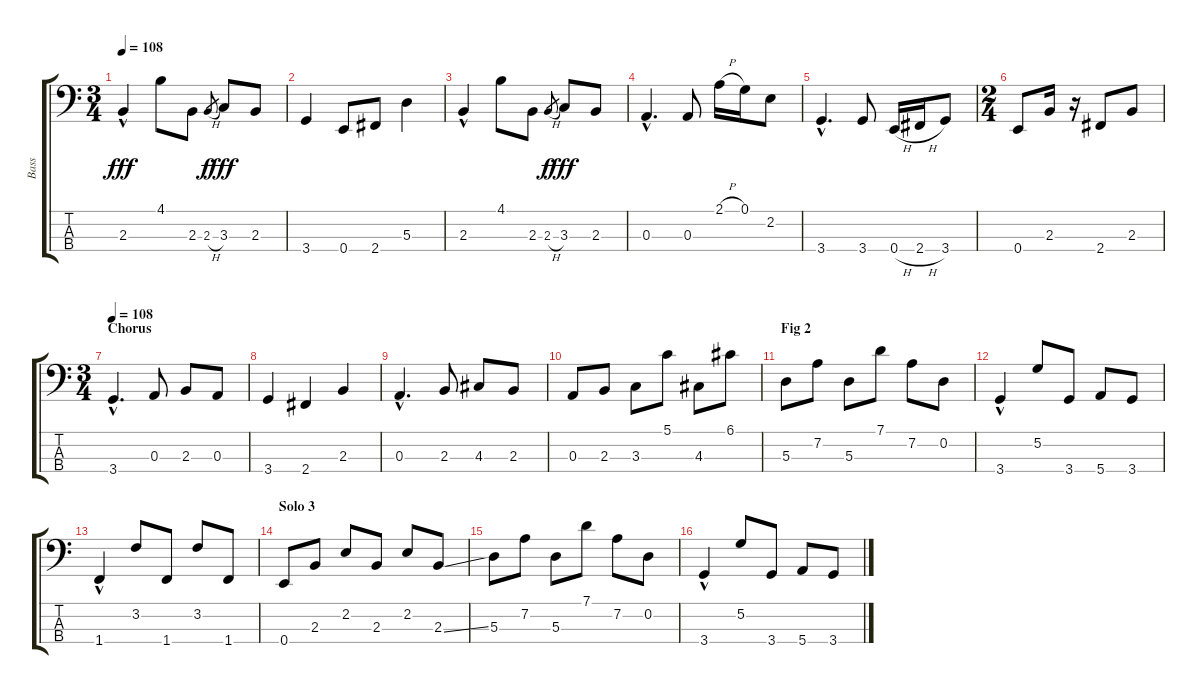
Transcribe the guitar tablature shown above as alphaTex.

\track ("Bass" "Bass") {instrument electricbasspick}
\staff {score tabs}
\tuning (G2 D2 A1 E1) {hide}
\ts (3 4)
\tempo 108
\clef f4
\ks c
2.3{hac}.4{dy fff} 4.1.8 2.3.8 2.3{h}.8{gr dy f} 3.3.8{dy fff} 2.3.8 |
3.4.4 0.4.8 2.4.8 5.3.4 |
2.3{hac}.4 4.1.8 2.3.8 2.3{h}.8{gr dy f} 3.3.8{dy fff} 2.3.8 |
0.3{hac}.4{d} 0.3.8 2.1{h}.16 0.1.16 2.2.8 |
3.4{hac}.4{d} 3.4.8 0.4{h}.16 2.4{h}.16 3.4.8 |
\ts (2 4)
0.4.8 2.3.16 r.16 2.4.8 2.3.8 |
\ts (3 4)
\section ("" "Chorus")
\tempo 108
3.4{hac}.4{d} 0.3.8 2.3.8 0.3.8 |
3.4.4 2.4.4 2.3.4 |
0.3{hac}.4{d} 2.3.8 4.3.8 2.3.8 |
0.3.8 2.3.8 3.3.8 5.1.8 4.3.8 6.1.8 |
\section ("" "Fig 2")
5.3.8 7.2.8 5.3.8 7.1.8 7.2.8 0.2.8 |
3.4{hac}.4 5.2.8 3.4.8 5.4.8 3.4.8 |
1.4{hac}.4 3.2.8 1.4.8 3.2.8 1.4.8 |
\section ("" "Solo 3")
0.4.8 2.3.8 2.2.8 2.3.8 2.2.8 2.3{ss}.8 |
5.3.8 7.2.8 5.3.8 7.1.8 7.2.8 0.2.8 |
3.4{hac}.4 5.2.8 3.4.8 5.4.8 3.4.8
